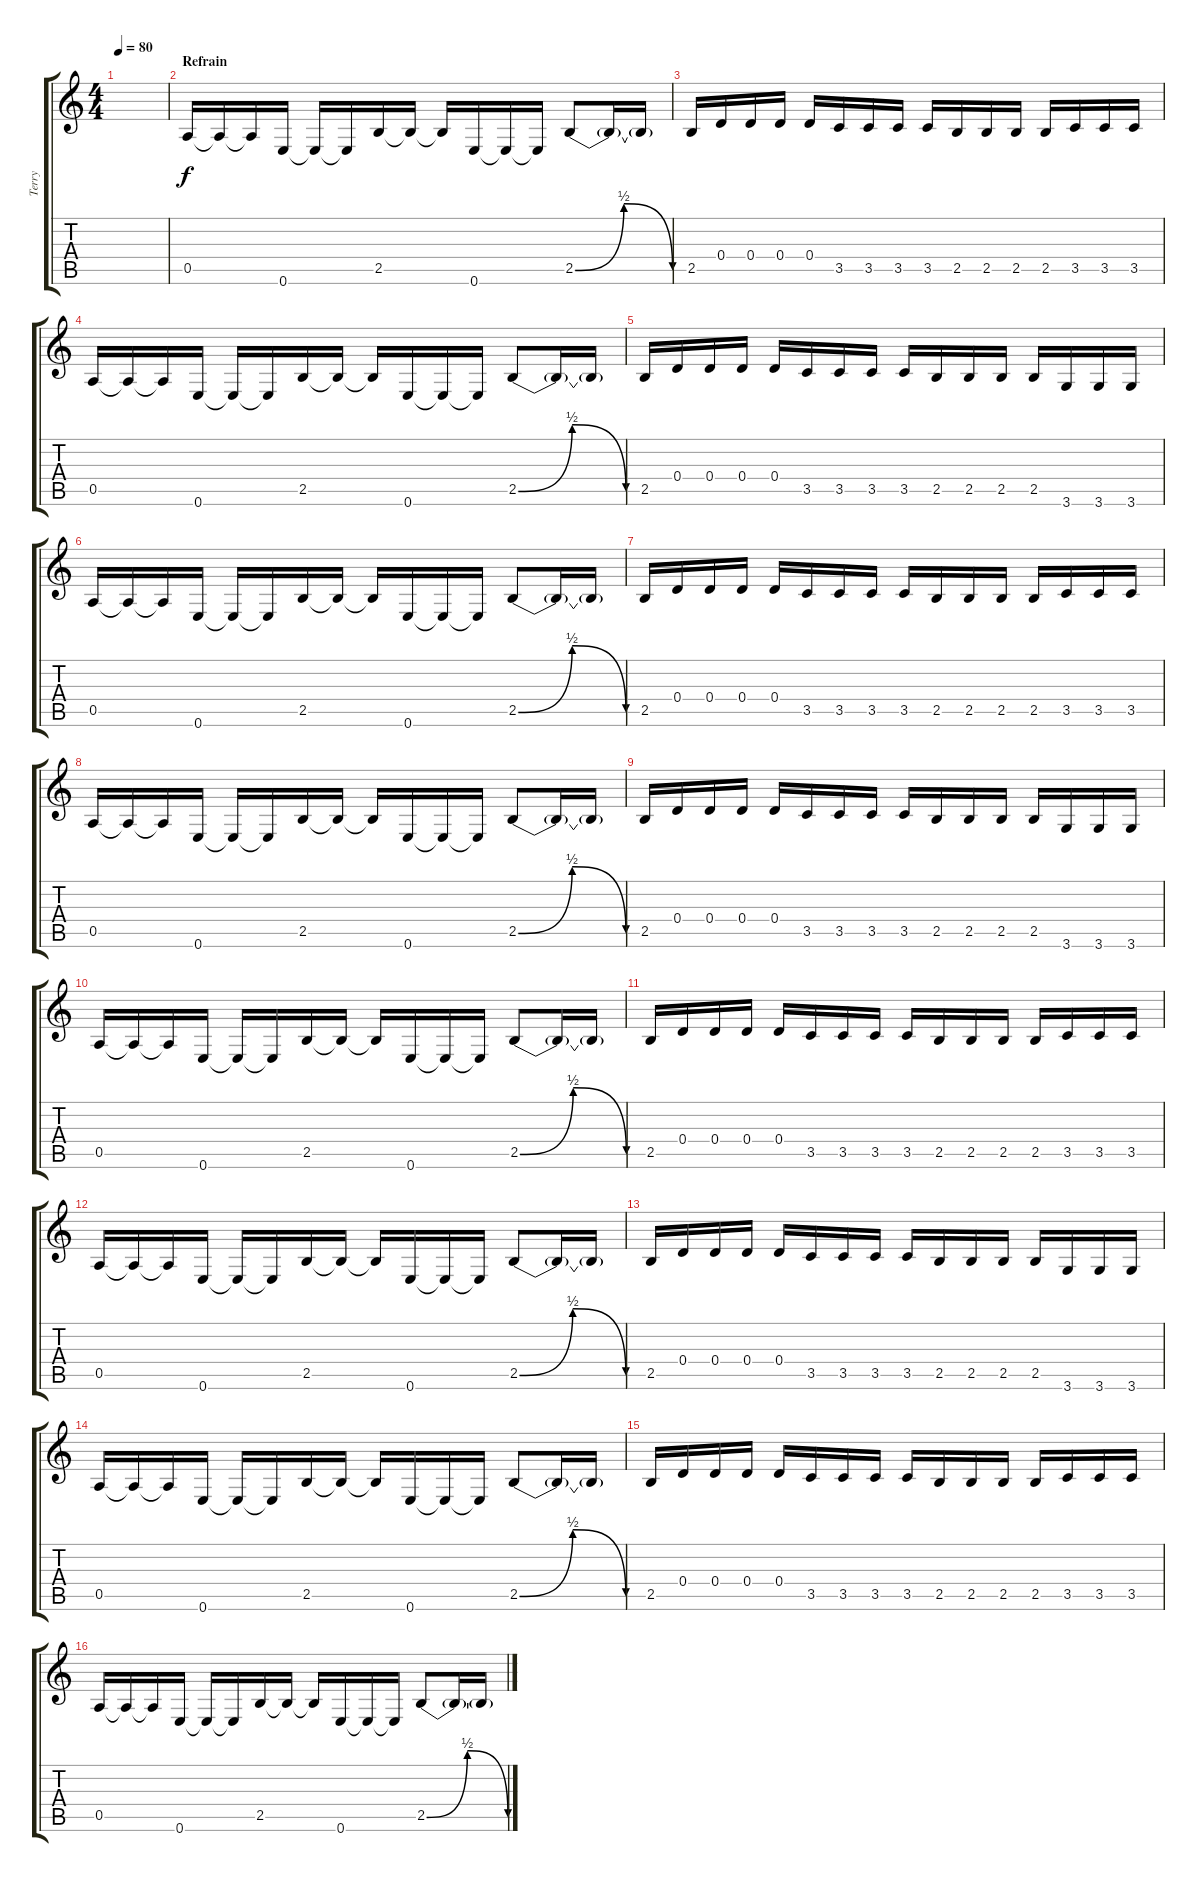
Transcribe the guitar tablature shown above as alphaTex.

\track ("Terry" "Terry") {instrument distortionguitar}
\staff {score tabs}
\tuning (E4 B3 G3 D3 A2 E2) {hide}
\ts (4 4)
\tempo 80
\clef g2
\ks c
|
\section ("" "Refrain")
0.5.16{dy f} 0.5{t}.16 0.5{t}.16 0.6.16 0.6{t}.16 0.6{t}.16 2.5.16 2.5{t}.16 2.5{t}.16 0.6.16 0.6{t}.16 0.6{t}.16 2.5{be (bendrelease 0 0 30 2 30 2 60 0)}.8 2.5{t}.16 2.5{t}.16 |
2.5.16 0.4.16 0.4.16 0.4.16 0.4.16 3.5.16 3.5.16 3.5.16 3.5.16 2.5.16 2.5.16 2.5.16 2.5.16 3.5.16 3.5.16 3.5.16 |
0.5.16 0.5{t}.16 0.5{t}.16 0.6.16 0.6{t}.16 0.6{t}.16 2.5.16 2.5{t}.16 2.5{t}.16 0.6.16 0.6{t}.16 0.6{t}.16 2.5{be (bendrelease 0 0 30 2 30 2 60 0)}.8 2.5{t}.16 2.5{t}.16 |
2.5.16 0.4.16 0.4.16 0.4.16 0.4.16 3.5.16 3.5.16 3.5.16 3.5.16 2.5.16 2.5.16 2.5.16 2.5.16 3.6.16 3.6.16 3.6.16 |
0.5.16 0.5{t}.16 0.5{t}.16 0.6.16 0.6{t}.16 0.6{t}.16 2.5.16 2.5{t}.16 2.5{t}.16 0.6.16 0.6{t}.16 0.6{t}.16 2.5{be (bendrelease 0 0 30 2 30 2 60 0)}.8 2.5{t}.16 2.5{t}.16 |
2.5.16 0.4.16 0.4.16 0.4.16 0.4.16 3.5.16 3.5.16 3.5.16 3.5.16 2.5.16 2.5.16 2.5.16 2.5.16 3.5.16 3.5.16 3.5.16 |
0.5.16 0.5{t}.16 0.5{t}.16 0.6.16 0.6{t}.16 0.6{t}.16 2.5.16 2.5{t}.16 2.5{t}.16 0.6.16 0.6{t}.16 0.6{t}.16 2.5{be (bendrelease 0 0 30 2 30 2 60 0)}.8 2.5{t}.16 2.5{t}.16 |
2.5.16 0.4.16 0.4.16 0.4.16 0.4.16 3.5.16 3.5.16 3.5.16 3.5.16 2.5.16 2.5.16 2.5.16 2.5.16 3.6.16 3.6.16 3.6.16 |
0.5.16 0.5{t}.16 0.5{t}.16 0.6.16 0.6{t}.16 0.6{t}.16 2.5.16 2.5{t}.16 2.5{t}.16 0.6.16 0.6{t}.16 0.6{t}.16 2.5{be (bendrelease 0 0 30 2 30 2 60 0)}.8 2.5{t}.16 2.5{t}.16 |
2.5.16 0.4.16 0.4.16 0.4.16 0.4.16 3.5.16 3.5.16 3.5.16 3.5.16 2.5.16 2.5.16 2.5.16 2.5.16 3.5.16 3.5.16 3.5.16 |
0.5.16 0.5{t}.16 0.5{t}.16 0.6.16 0.6{t}.16 0.6{t}.16 2.5.16 2.5{t}.16 2.5{t}.16 0.6.16 0.6{t}.16 0.6{t}.16 2.5{be (bendrelease 0 0 30 2 30 2 60 0)}.8 2.5{t}.16 2.5{t}.16 |
2.5.16 0.4.16 0.4.16 0.4.16 0.4.16 3.5.16 3.5.16 3.5.16 3.5.16 2.5.16 2.5.16 2.5.16 2.5.16 3.6.16 3.6.16 3.6.16 |
0.5.16 0.5{t}.16 0.5{t}.16 0.6.16 0.6{t}.16 0.6{t}.16 2.5.16 2.5{t}.16 2.5{t}.16 0.6.16 0.6{t}.16 0.6{t}.16 2.5{be (bendrelease 0 0 30 2 30 2 60 0)}.8 2.5{t}.16 2.5{t}.16 |
2.5.16 0.4.16 0.4.16 0.4.16 0.4.16 3.5.16 3.5.16 3.5.16 3.5.16 2.5.16 2.5.16 2.5.16 2.5.16 3.5.16 3.5.16 3.5.16 |
0.5.16 0.5{t}.16 0.5{t}.16 0.6.16 0.6{t}.16 0.6{t}.16 2.5.16 2.5{t}.16 2.5{t}.16 0.6.16 0.6{t}.16 0.6{t}.16 2.5{be (bendrelease 0 0 30 2 30 2 60 0)}.8 2.5{t}.16 2.5{t}.16
